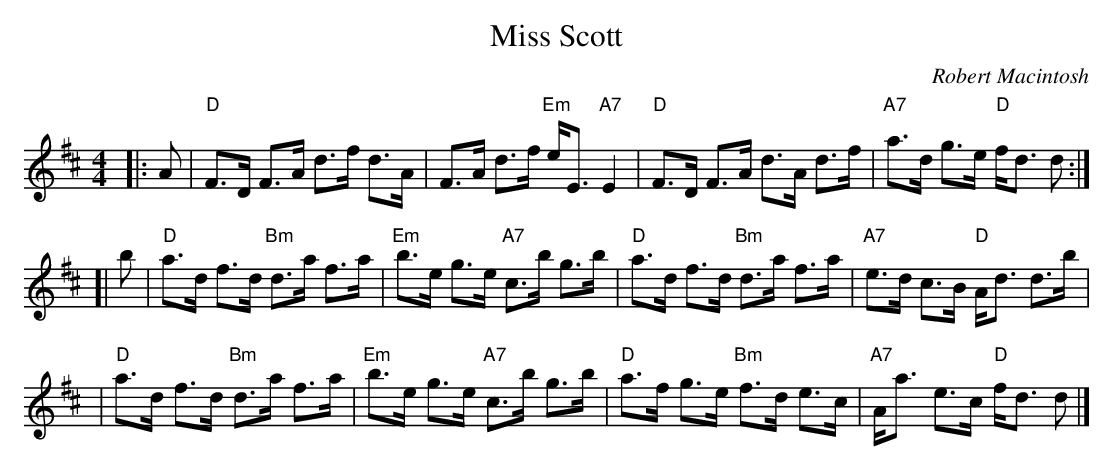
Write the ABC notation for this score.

X:1
T: Miss Scott
C: Robert Macintosh
M: 4/4
L: 1/8
K: D
|: A | "D"F>D F>A d>f d>A | F>A d>f "Em"e<E "A7"E2 \
| "D"F>D F>A d>A d>f | "A7"a>d g>e "D"f<d d :|
[| b | "D"a>d f>d "Bm"d>a f>a | "Em"b>e g>e "A7"c>b g>b \
| "D"a>d f>d "Bm"d>a f>a | "A7"e>d c>B "D"A<d d>b |
| "D"a>d f>d "Bm"d>a f>a | "Em"b>e g>e "A7"c>b g>b \
| "D"a>f g>e "Bm"f>d e>c | "A7"A<a e>c "D"f<d d |]
